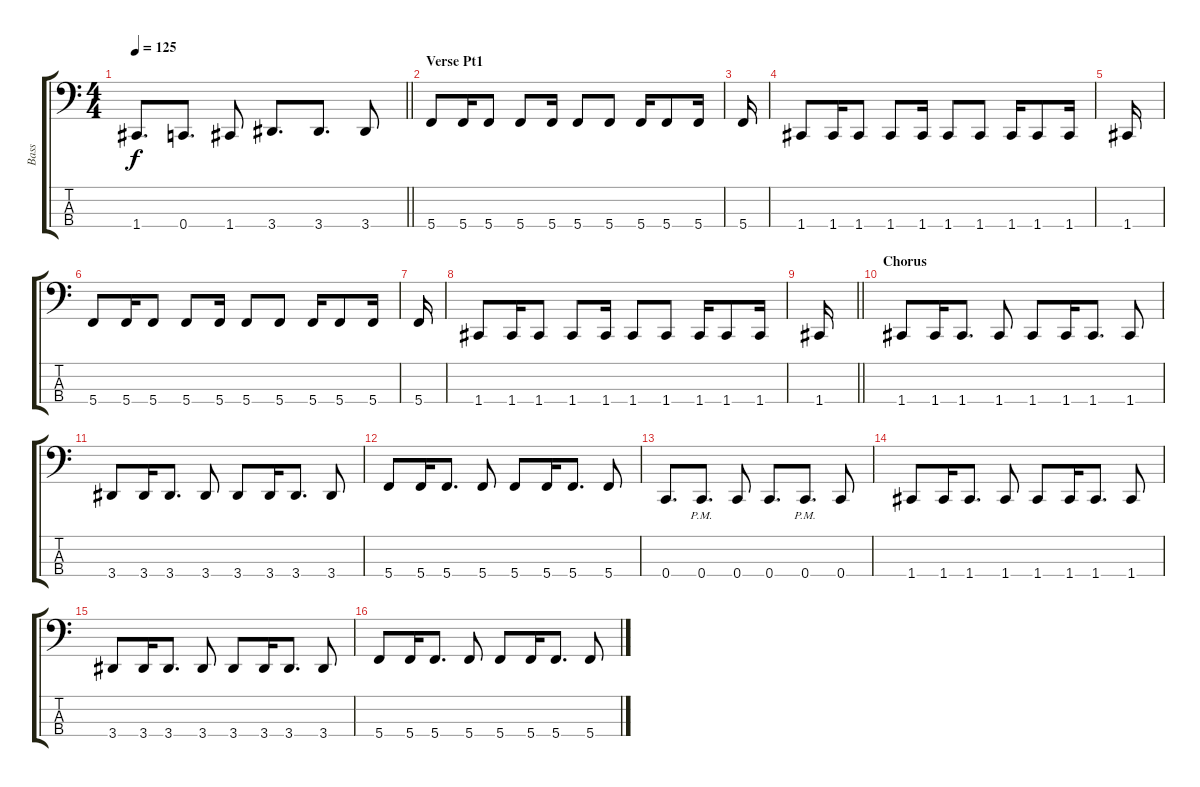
\track ("Bass" "Bass") {instrument electricbasspick}
\staff {score tabs}
\tuning (F2 C2 G1 C1) {hide}
\ts (4 4)
\tempo 125
\clef f4
\barLineRight lightlight
\ks c
1.4.8{d dy f} 0.4.8{d} 1.4.8 3.4.8{d} 3.4.8{d} 3.4.8 |
\section ("" "Verse Pt1")
5.4.8 5.4.16 5.4.8 5.4.8 5.4.16 5.4.8 5.4.8 5.4.16 5.4.8 5.4.16 |
5.4.16 |
1.4.8 1.4.16 1.4.8 1.4.8 1.4.16 1.4.8 1.4.8 1.4.16 1.4.8 1.4.16 |
1.4.16 |
5.4.8 5.4.16 5.4.8 5.4.8 5.4.16 5.4.8 5.4.8 5.4.16 5.4.8 5.4.16 |
5.4.16 |
1.4.8 1.4.16 1.4.8 1.4.8 1.4.16 1.4.8 1.4.8 1.4.16 1.4.8 1.4.16 |
\barLineRight lightlight
1.4.16 |
\section ("" "Chorus")
1.4.8 1.4.16 1.4.8{d} 1.4.8 1.4.8 1.4.16 1.4.8{d} 1.4.8 |
3.4.8 3.4.16 3.4.8{d} 3.4.8 3.4.8 3.4.16 3.4.8{d} 3.4.8 |
5.4.8 5.4.16 5.4.8{d} 5.4.8 5.4.8 5.4.16 5.4.8{d} 5.4.8 |
0.4.8{d} 0.4{pm}.8{d} 0.4.8 0.4.8{d} 0.4{pm}.8{d} 0.4.8 |
1.4.8 1.4.16 1.4.8{d} 1.4.8 1.4.8 1.4.16 1.4.8{d} 1.4.8 |
3.4.8 3.4.16 3.4.8{d} 3.4.8 3.4.8 3.4.16 3.4.8{d} 3.4.8 |
5.4.8 5.4.16 5.4.8{d} 5.4.8 5.4.8 5.4.16 5.4.8{d} 5.4.8
